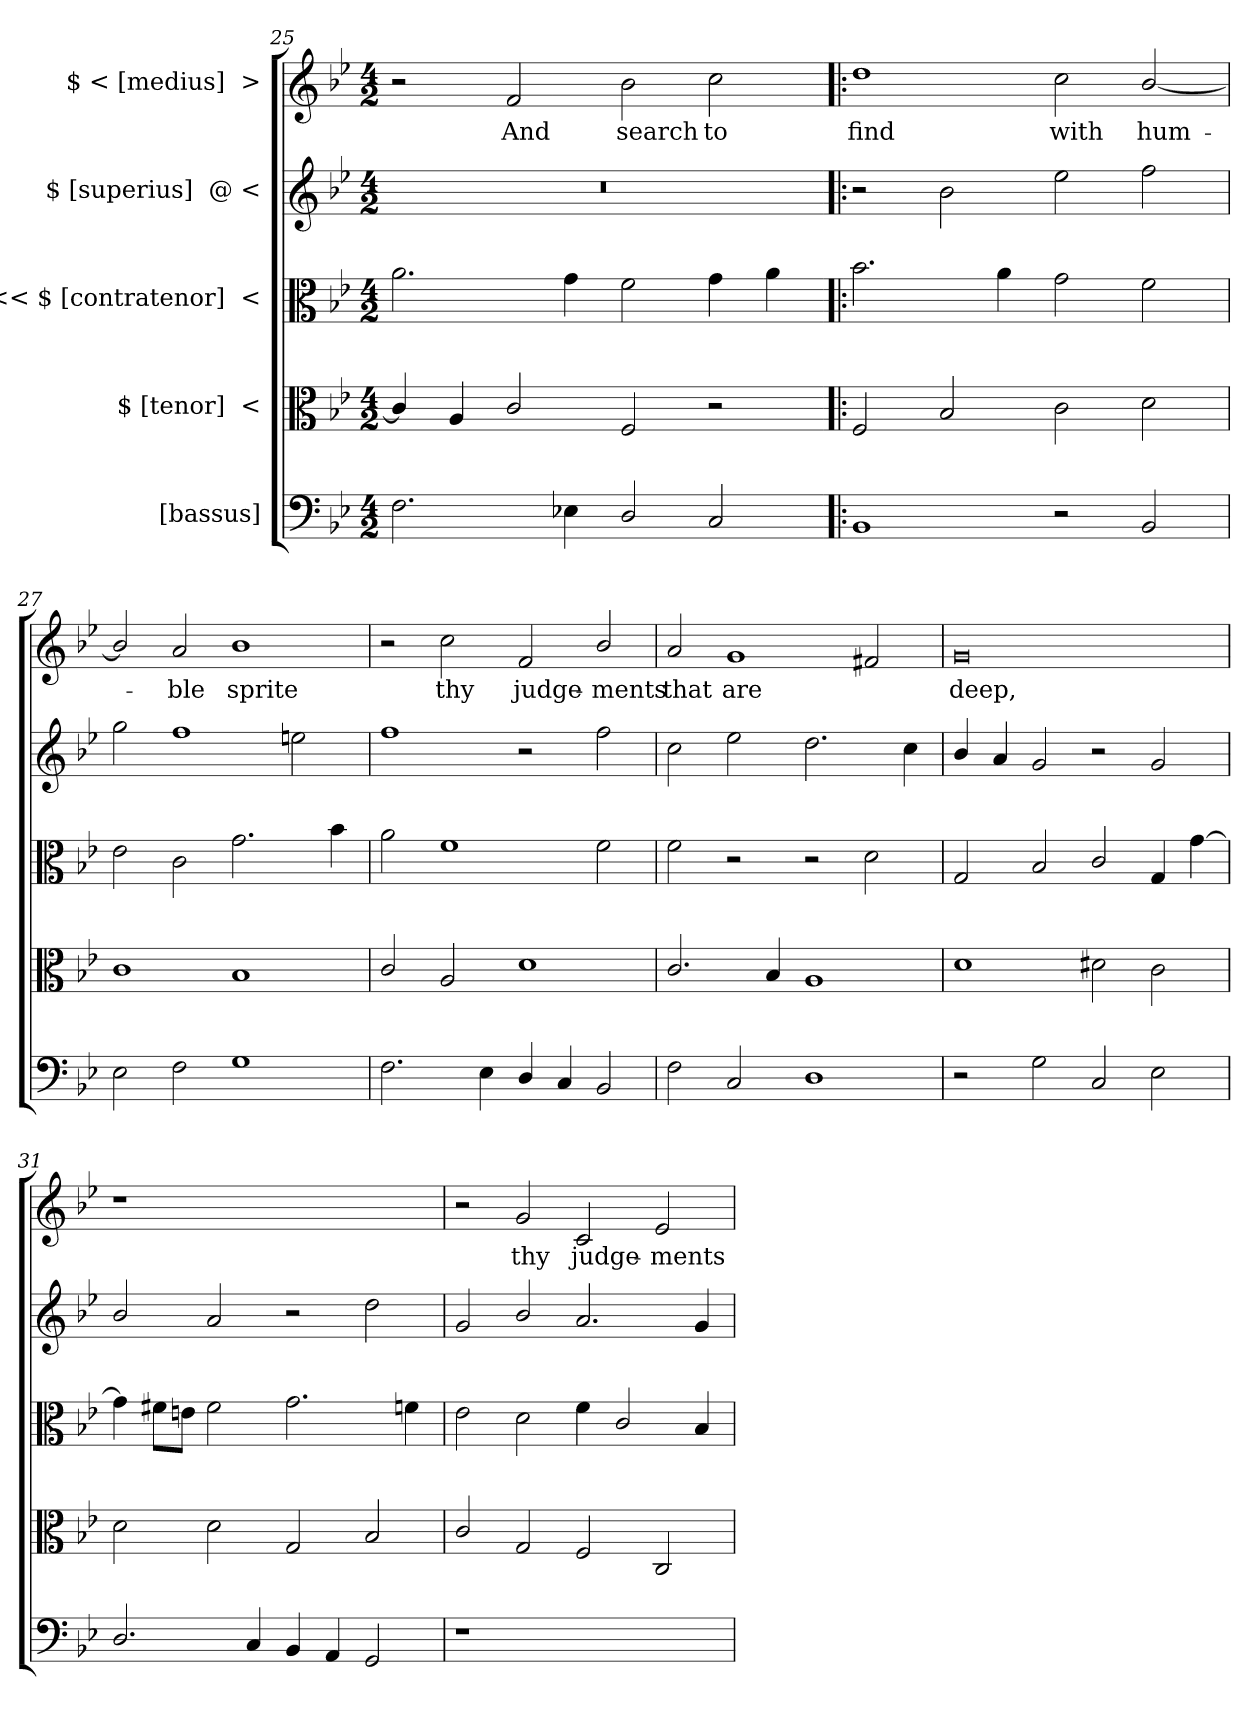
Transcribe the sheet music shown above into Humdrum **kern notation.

**kern	**kern	**kern	**kern	**kern	**text
*part5	*part4	*part3	*part2	*part1	*part1
*staff5	*staff4	*staff3	*staff2	*staff1	*staff1
*I"[bassus]	*I"$  [tenor]  <	*I"> << $  [contratenor]  <	*I"$  [superius]  @ <	*I"$  <  [medius]  >	*
!!LO:LB:g=z
*clefF4	*clefC3	*clefC3	*clefG2	*clefG2	*
*	*ITrd-3c-5	*	*	*	*
*k[b-e-]	*k[b-e-a-]	*k[b-e-]	*k[b-e-]	*k[b-e-]	*
*B-:	*E-:	*B-:	*B-:	*B-:	*
*M4/2	*M4/2	*M4/2	*M4/2	*M4/2	*
=25	=25	=25	=25	=25	=25
!	!	!	!LO:N:vis=1	!	!
2.F\	4f/]	2.a\	0r	2r	.
.	4d/	.	.	.	.
!	!	!	!	!	!LO:LY:b:cj
.	2f/	.	.	2f/	And
4E-X\	.	4g\	.	.	.
!	!	!	!	!	!LO:LY:b:cj
2D/	2B-/	2f\	.	2b-\	search
!	!	!	!	!	!LO:LY:b:cj
2C/	2r	4g\	.	2cc\	to
.	.	4a\	.	.	.
=26!|:	=26!|:	=26!|:	=26!|:	=26!|:	=26!|:
!	!	!	!	!	!LO:LY:b:cj
1BB-	2B-/	2.b-\	2r	1dd	find
.	2e-/	.	2b-\	.	.
.	.	4a\	.	.	.
!	!	!	!	!	!LO:LY:b:cj
2r	2f\	2g\	2ee-\	2cc\	with
!	!	!	!	!	!LO:LY:b:cj
2BB-/	2g\	2f\	2ff\	[<2b-/	hum-
=27	=27	=27	=27	=27	=27
2E-\	1f	2e-\	2gg\	2b-/]	.
!	!	!	!	!	!LO:LY:b:cj
2F\	.	2c\	1ff	2a/	-ble
!	!	!	!	!	!LO:LY:b:cj
1G	1e-	2.g\	.	1b-	sprite
.	.	.	2een\	.	.
.	.	4b-\	.	.	.
=28	=28	=28	=28	=28	=28
2.F\	2f/	2a\	1ff	2r	.
!	!	!	!	!	!LO:LY:b:cj
.	2d/	1f	.	2cc\	thy
4E-\	.	.	.	.	.
!	!	!	!	!	!LO:LY:b
4D/	1g	.	2r	2f/	judge-
4C/	.	.	.	.	.
!	!	!	!	!	!LO:LY:b:rj
2BB-/	.	2f\	2ff\	2b-/	-ments
=29	=29	=29	=29	=29	=29
!	!	!	!	!	!LO:LY:b:cj
2F\	2.f/	2f\	2cc\	2a/	that
!	!	!	!	!	!LO:LY:b:cj
2C/	.	2r	2ee-\	1g	are
.	4e-/	.	.	.	.
1D	1d	2r	2.dd\	.	.
.	.	2d\	.	2f#X/	.
.	.	.	4cc\	.	.
!!LO:PB:g=z
=30	=30	=30	=30	=30	=30
!	!	!	!	!	!LO:LY:b:cj
2r	1g	2G/	4b-/	0g	deep,
.	.	.	4a/	.	.
2G\	.	2B-/	2g/	.	.
2C/	2g#\	2c/	2r	.	.
2E-\	2f\	4G/	2g/	.	.
.	.	[>4g\	.	.	.
=31	=31	=31	=31	=31	=31
!	!	!	!	!LO:N:vis=1	!
2.D/	2g\	4g\]	2b-/	1r	.
.	.	8f#X\L	.	.	.
.	.	8en\J	.	.	.
.	2g\	2f#\	2a/	.	.
4C/	.	.	.	.	.
4BB-/	2c/	2.g\	2r	1ryy	.
4AA/	.	.	.	.	.
2GG/	2e-/	.	2dd\	.	.
.	.	4fn\	.	.	.
=32	=32	=32	=32	=32	=32
!LO:N:vis=1	!	!	!	!	!
1r	2f/	2e-\	2g/	2r	.
!	!	!	!	!	!LO:LY:b:cj
.	2c/	2d\	2b-/	2g/	thy
!	!	!	!	!	!LO:LY:b
1ryy	2B-/	4f\	2.a/	2c/	judge-
.	.	2c/	.	.	.
!	!	!	!	!	!LO:LY:b:rj
.	2F/	.	.	2e-/	-ments
.	.	4B-/	4g/	.	.
=	=	=	=	=	=
*-	*-	*-	*-	*-	*-
